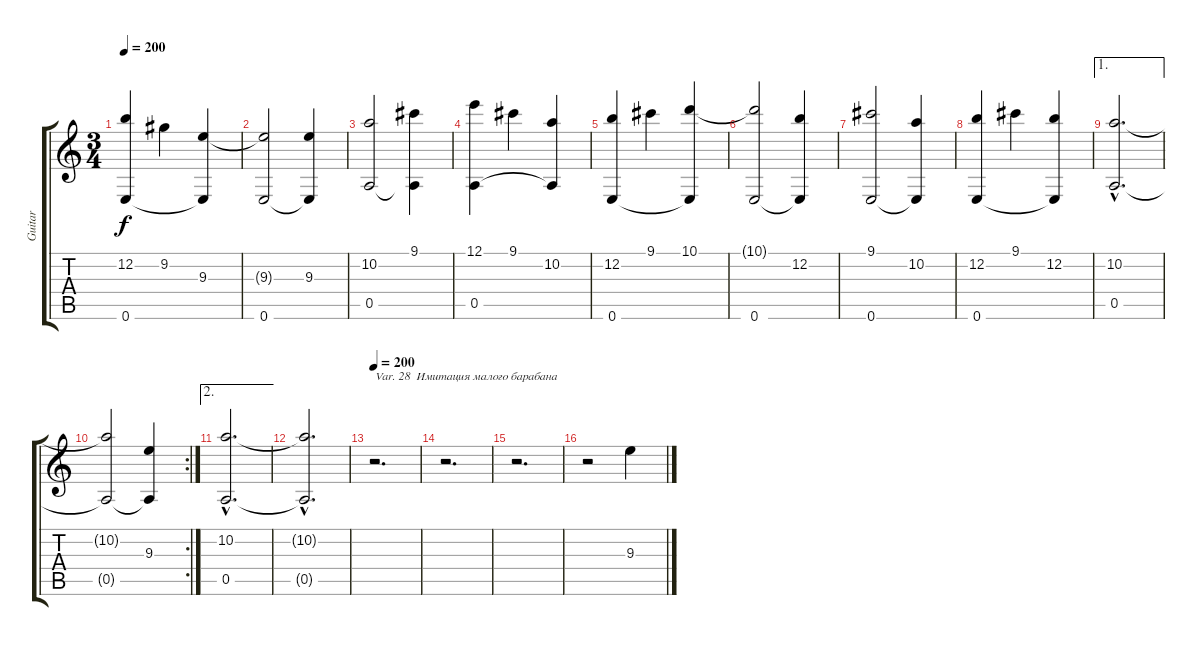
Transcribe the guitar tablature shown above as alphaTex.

\track ("Guitar" "Guitar") {instrument acousticguitarnylon}
\staff {score tabs}
\tuning (E4 B3 G3 D3 A2 E2) {hide}
\ts (3 4)
\tempo 200
\clef g2
\ks c
(12.2 0.6).4{dy f} 9.2.4 (9.3 0.6{t}).4 |
(9.3{t} 0.6).2 (9.3 0.6{t}).4 |
(10.2 0.5).2 (9.1 0.5{t}).4 |
(12.1 0.5).4 9.1.4 (10.2 0.5{t}).4 |
(12.2 0.6).4 9.1.4 (10.1 0.6{t}).4 |
(10.1{t} 0.6).2 (12.2 0.6{t}).4 |
(9.1 0.6).2 (10.2 0.6{t}).4 |
(12.2 0.6).4 9.1.4 (12.2 0.6{t}).4 |
\ae 1
(10.2{hac} 0.5{hac}).2{d} |
\rc 2
(10.2{t} 0.5{t}).2 (9.3 0.5{t}).4 |
\ae 2
(10.2{hac} 0.5{hac}).2{d} |
(10.2{hac t} 0.5{hac t}).2{d} |
\tempo 200
r.2{d txt "Var. 28  Имитация малого барабана"} |
r.2{d} |
r.2{d} |
r.2 9.3.4
